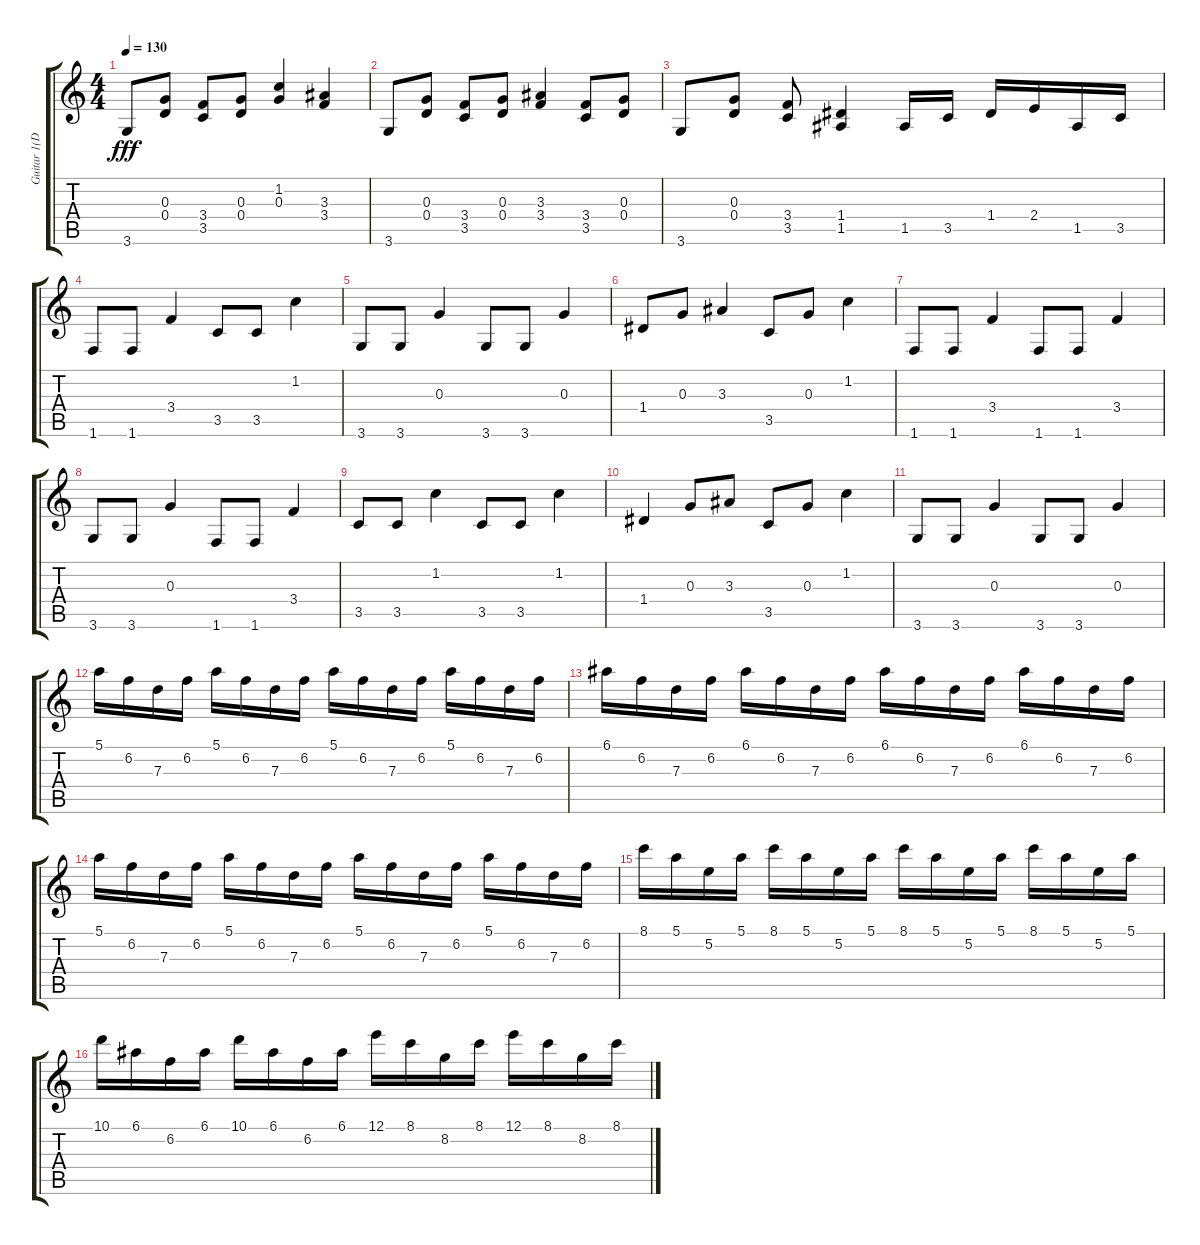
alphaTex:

\track ("Guitar 1(Distortion)" "Guitar 1(D") {instrument distortionguitar}
\staff {score tabs}
\tuning (E4 B3 G3 D3 A2 E2) {hide}
\ts (4 4)
\tempo 130
\clef g2
\ks c
3.6.8{dy fff} (0.3 0.4).8 (3.4 3.5).8 (0.3 0.4).8 (1.2 0.3).4 (3.3 3.4).4 |
3.6.8 (0.3 0.4).8 (3.4 3.5).8 (0.3 0.4).8 (3.3 3.4).4 (3.4 3.5).8 (0.3 0.4).8 |
3.6.8 (0.3 0.4).8 (3.4 3.5).8 (1.4 1.5).4 1.5.16 3.5.16 1.4.16 2.4.16 1.5.16 3.5.16 |
1.6.8 1.6.8 3.4.4 3.5.8 3.5.8 1.2.4 |
3.6.8 3.6.8 0.3.4 3.6.8 3.6.8 0.3.4 |
1.4.8 0.3.8 3.3.4 3.5.8 0.3.8 1.2.4 |
1.6.8 1.6.8 3.4.4 1.6.8 1.6.8 3.4.4 |
3.6.8 3.6.8 0.3.4 1.6.8 1.6.8 3.4.4 |
3.5.8 3.5.8 1.2.4 3.5.8 3.5.8 1.2.4 |
1.4.4 0.3.8 3.3.8 3.5.8 0.3.8 1.2.4 |
3.6.8 3.6.8 0.3.4 3.6.8 3.6.8 0.3.4 |
5.1.16 6.2.16 7.3.16 6.2.16 5.1.16 6.2.16 7.3.16 6.2.16 5.1.16 6.2.16 7.3.16 6.2.16 5.1.16 6.2.16 7.3.16 6.2.16 |
6.1.16 6.2.16 7.3.16 6.2.16 6.1.16 6.2.16 7.3.16 6.2.16 6.1.16 6.2.16 7.3.16 6.2.16 6.1.16 6.2.16 7.3.16 6.2.16 |
5.1.16 6.2.16 7.3.16 6.2.16 5.1.16 6.2.16 7.3.16 6.2.16 5.1.16 6.2.16 7.3.16 6.2.16 5.1.16 6.2.16 7.3.16 6.2.16 |
8.1.16 5.1.16 5.2.16 5.1.16 8.1.16 5.1.16 5.2.16 5.1.16 8.1.16 5.1.16 5.2.16 5.1.16 8.1.16 5.1.16 5.2.16 5.1.16 |
10.1.16 6.1.16 6.2.16 6.1.16 10.1.16 6.1.16 6.2.16 6.1.16 12.1.16 8.1.16 8.2.16 8.1.16 12.1.16 8.1.16 8.2.16 8.1.16
